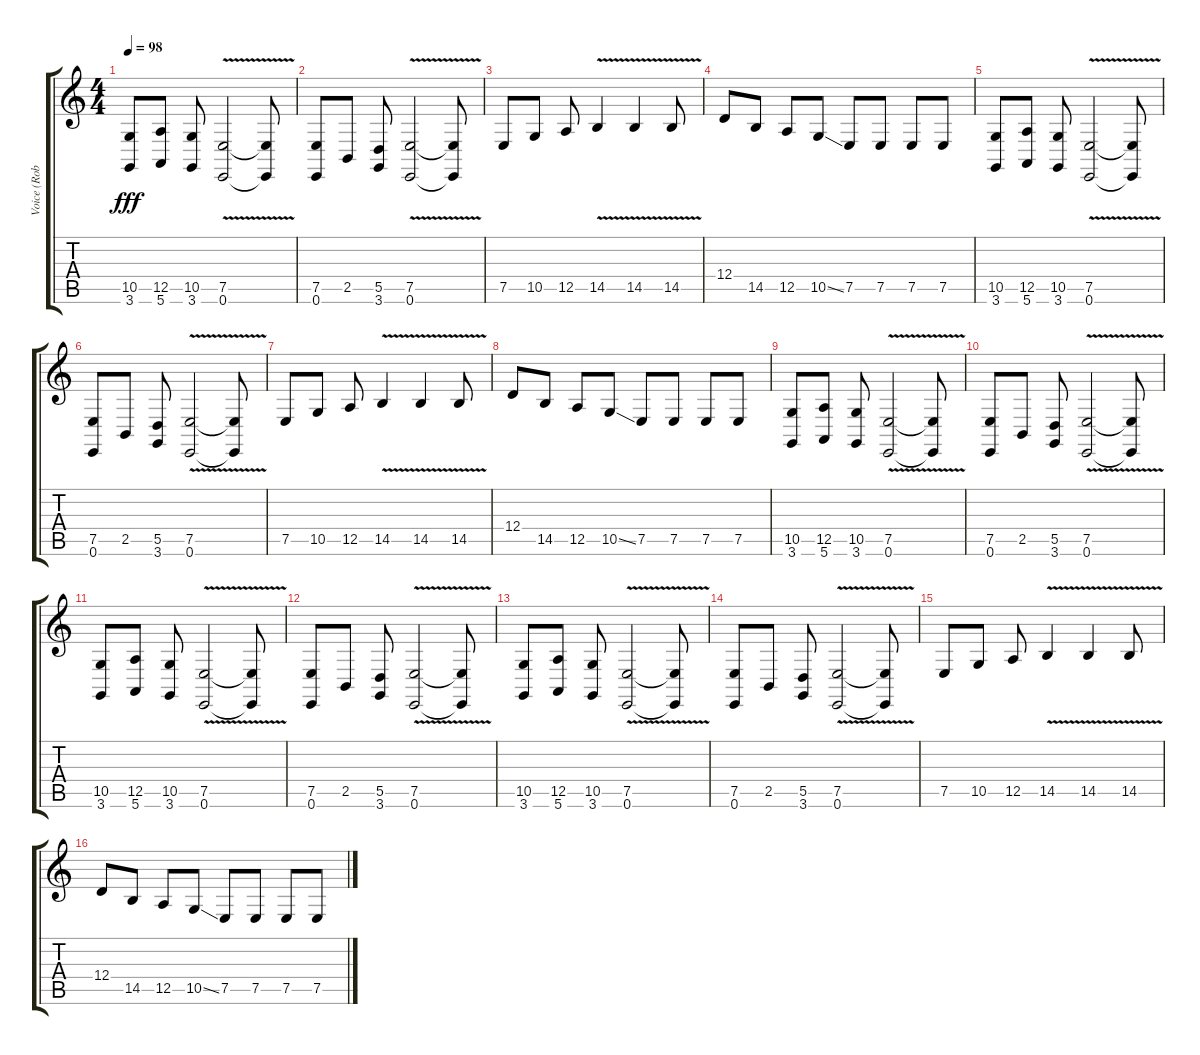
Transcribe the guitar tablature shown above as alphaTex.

\track ("Voice (Robert Been)" "Voice (Rob") {instrument oboe}
\staff {score tabs}
\tuning (E4 B3 G3 D3 A2 E2) {hide}
\ts (4 4)
\tempo 98
\clef g2
\ks c
(10.5 3.6).8{dy fff} (12.5 5.6).8 (10.5 3.6).8 (7.5{v} 0.6{v}).2 (7.5{v t} 0.6{v t}).8 |
(7.5 0.6).8 2.5.8 (5.5 3.6).8 (7.5{v} 0.6{v}).2 (7.5{v t} 0.6{v t}).8 |
7.5.8 10.5.8 12.5.8 14.5{v}.4 14.5{v}.4 14.5{v}.8 |
12.4.8 14.5.8 12.5.8 10.5{ss}.8 7.5.8 7.5.8 7.5.8 7.5.8 |
(10.5 3.6).8 (12.5 5.6).8 (10.5 3.6).8 (7.5{v} 0.6{v}).2 (7.5{v t} 0.6{v t}).8 |
(7.5 0.6).8 2.5.8 (5.5 3.6).8 (7.5{v} 0.6{v}).2 (7.5{v t} 0.6{v t}).8 |
7.5.8 10.5.8 12.5.8 14.5{v}.4 14.5{v}.4 14.5{v}.8 |
12.4.8 14.5.8 12.5.8 10.5{ss}.8 7.5.8 7.5.8 7.5.8 7.5.8 |
(10.5 3.6).8 (12.5 5.6).8 (10.5 3.6).8 (7.5{v} 0.6{v}).2 (7.5{v t} 0.6{v t}).8 |
(7.5 0.6).8 2.5.8 (5.5 3.6).8 (7.5{v} 0.6{v}).2 (7.5{v t} 0.6{v t}).8 |
(10.5 3.6).8 (12.5 5.6).8 (10.5 3.6).8 (7.5{v} 0.6{v}).2 (7.5{v t} 0.6{v t}).8 |
(7.5 0.6).8 2.5.8 (5.5 3.6).8 (7.5{v} 0.6{v}).2 (7.5{v t} 0.6{v t}).8 |
(10.5 3.6).8 (12.5 5.6).8 (10.5 3.6).8 (7.5{v} 0.6{v}).2 (7.5{v t} 0.6{v t}).8 |
(7.5 0.6).8 2.5.8 (5.5 3.6).8 (7.5{v} 0.6{v}).2 (7.5{v t} 0.6{v t}).8 |
7.5.8 10.5.8 12.5.8 14.5{v}.4 14.5{v}.4 14.5{v}.8 |
12.4.8 14.5.8 12.5.8 10.5{ss}.8 7.5.8 7.5.8 7.5.8 7.5.8
